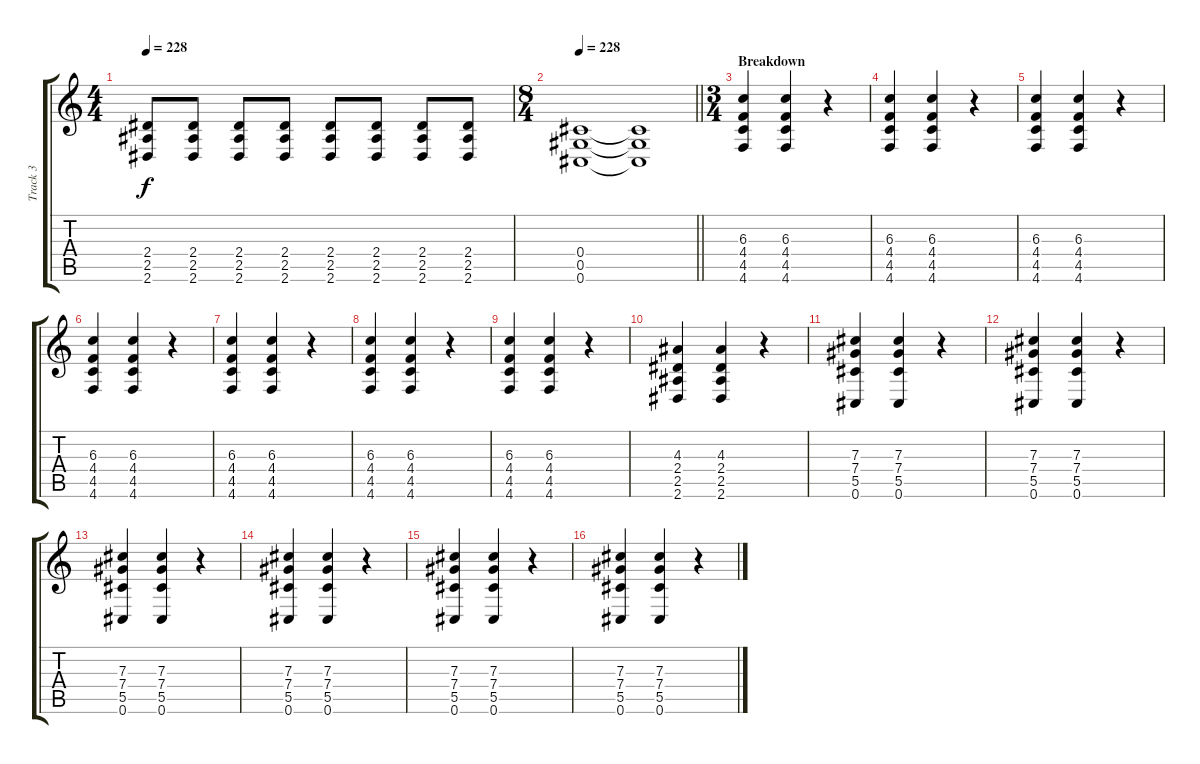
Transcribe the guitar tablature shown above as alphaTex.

\track ("Track 3" "Track 3") {instrument electricguitarjazz}
\staff {score tabs}
\tuning (Eb4 Bb3 Gb3 Db3 Ab2 Db2) {hide}
\ts (4 4)
\tempo 228
\clef g2
\ks c
(2.4 2.5 2.6).8{dy f} (2.4 2.5 2.6).8 (2.4 2.5 2.6).8 (2.4 2.5 2.6).8 (2.4 2.5 2.6).8 (2.4 2.5 2.6).8 (2.4 2.5 2.6).8 (2.4 2.5 2.6).8 |
\ts (8 4)
\tempo 228
\barLineRight lightlight
(0.4 0.5 0.6).1 (0.4{t} 0.5{t} 0.6{t}).1 |
\ts (3 4)
\section ("" "Breakdown")
(6.3 4.4 4.5 4.6).4 (6.3 4.4 4.5 4.6).4 r.4 |
(6.3 4.4 4.5 4.6).4 (6.3 4.4 4.5 4.6).4 r.4 |
(6.3 4.4 4.5 4.6).4 (6.3 4.4 4.5 4.6).4 r.4 |
(6.3 4.4 4.5 4.6).4 (6.3 4.4 4.5 4.6).4 r.4 |
(6.3 4.4 4.5 4.6).4 (6.3 4.4 4.5 4.6).4 r.4 |
(6.3 4.4 4.5 4.6).4 (6.3 4.4 4.5 4.6).4 r.4 |
(6.3 4.4 4.5 4.6).4 (6.3 4.4 4.5 4.6).4 r.4 |
(4.3 2.4 2.5 2.6).4 (4.3 2.4 2.5 2.6).4 r.4 |
(7.3 7.4 5.5 0.6).4 (7.3 7.4 5.5 0.6).4 r.4 |
(7.3 7.4 5.5 0.6).4 (7.3 7.4 5.5 0.6).4 r.4 |
(7.3 7.4 5.5 0.6).4 (7.3 7.4 5.5 0.6).4 r.4 |
(7.3 7.4 5.5 0.6).4 (7.3 7.4 5.5 0.6).4 r.4 |
(7.3 7.4 5.5 0.6).4 (7.3 7.4 5.5 0.6).4 r.4 |
(7.3 7.4 5.5 0.6).4 (7.3 7.4 5.5 0.6).4 r.4
